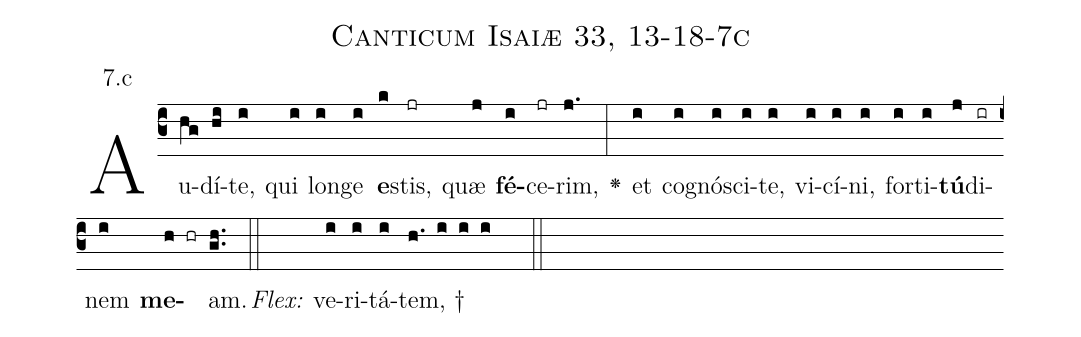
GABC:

name: Canticum Isaiæ 33, 13-18-7c;
annotation: 7.c;
%%
(c3)Au(hg)dí(hi)te,(i) qui(i) lon(i)ge(i) <b>e</b>(k)stis,(jr) quæ(j) <b>fé</b>(i)ce(jr)rim,(j.) <v>\greheightstar</v>(:) et(i) co(i)gnó(i)sci(i)te,(i) vi(i)cí(i)ni,(i) for(i)ti(i)<b>tú</b>(j)di(ir)nem(i) <b>me</b>(h hr)am.(gh..) (::)
<i>Flex:</i>()  ve(i)ri(i)tá(i)tem, †(h. i i i  ::)

%E(i) u(i) o(j) u(i) a(h) e.(gh..) (::)
